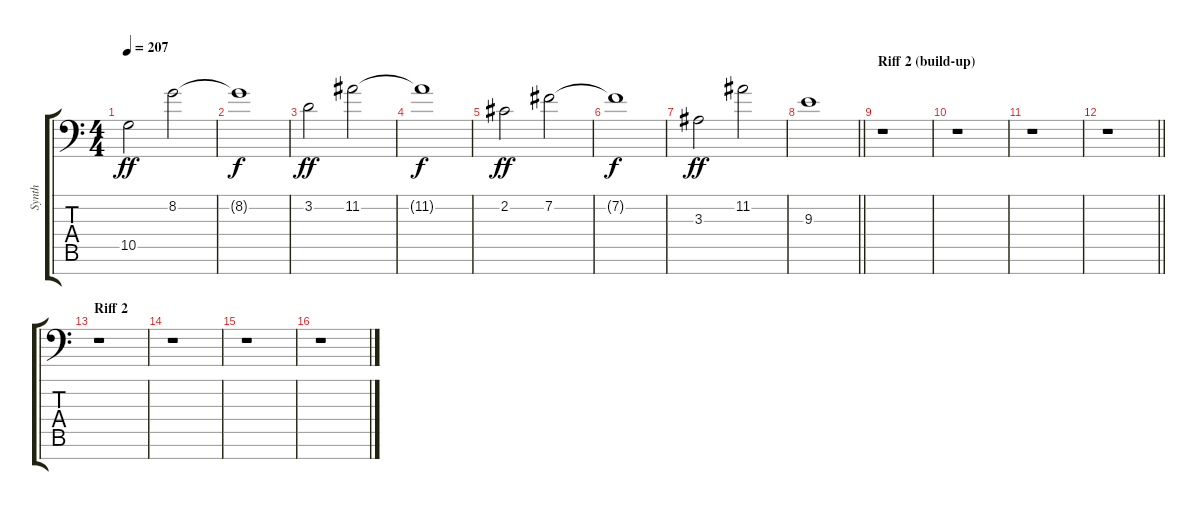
\track ("Synth" "Synth") {instrument fx6goblins}
\staff {score tabs}
\tuning (C8 B3 G3 D3 A2 E2 C-1) {hide}
\ts (4 4)
\tempo 207
\clef f4
\ks c
10.5.2{dy ff} 8.2.2 |
8.2{t}.1{dy f} |
3.2.2{dy ff} 11.2.2 |
11.2{t}.1{dy f} |
2.2.2{dy ff} 7.2.2 |
7.2{t}.1{dy f} |
3.3.2{dy ff} 11.2.2 |
\barLineRight lightlight
9.3.1 |
\section ("" "Riff 2 (build-up)")
r.1 |
r.1 |
r.1 |
\barLineRight lightlight
r.1 |
\section ("" "Riff 2")
r.1 |
r.1 |
r.1 |
r.1
